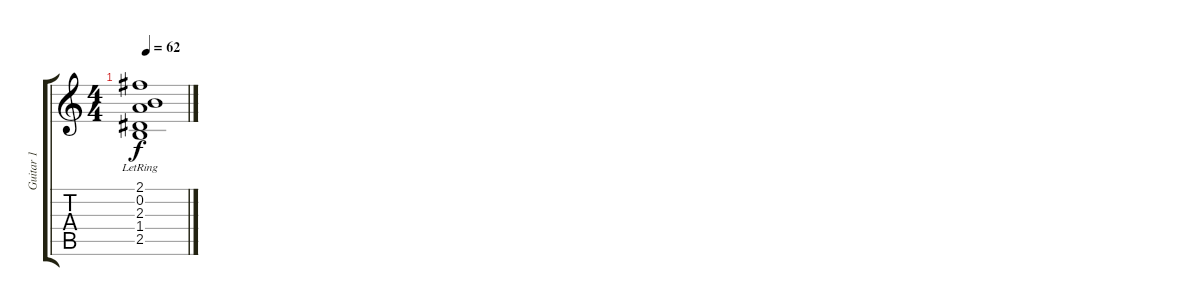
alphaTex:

\track ("Guitar 1" "Guitar 1") {instrument electricguitarclean}
\staff {score tabs}
\tuning (E4 B3 G3 D3 A2 E2) {hide}
\ts (4 4)
\tempo 62
\clef g2
\ks c
(2.1{lr} 0.2{lr} 2.3{lr} 1.4{lr} 2.5{lr}).1{dy f}
